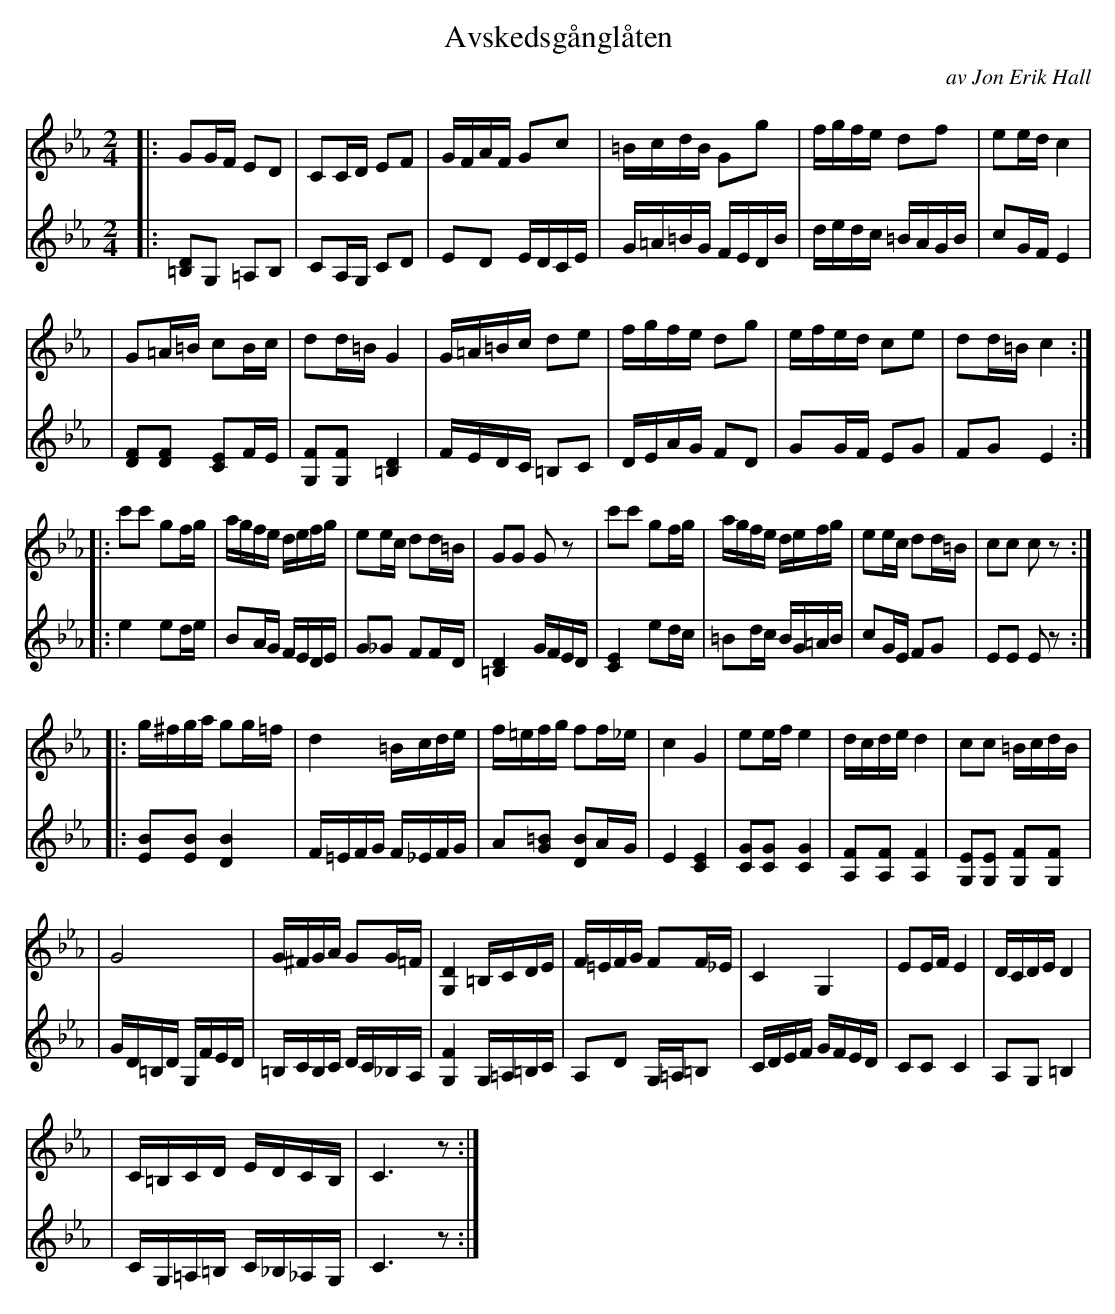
X:1
T: Avskedsg\aangl\aaten
O: av Jon Erik Hall
M: 2/4
L: 1/16
K: Cm
V:1
|: G2GF   E2D2  |  C2CD   E2F2 \
|  GFAF   G2c2  | =BcdB   G2g2 \
|  fgfe   d2f2  |  e2ed   c4   |
|  G2=A=B c2Bc  |  d2d=B  G4   \
|  G=A=Bc d2e2  |  fgfe   d2g2 \
|  efed   c2e2  |  d2d=B  c4  :|
|: c'2c'2 g2fg  |  agfe   defg | e2ec d2d=B | G2G2 G2z2 \
|  c'2c'2 g2fg  |  agfe   defg | e2ec d2d=B | c2c2 c2z2 :|
|: g^fga  g2g=f |  d4    =Bcde \
|  f=efg  f2f_e |  c4     G4   \
|  e2ef   e4    |  dcde   d4   \
|  c2c2  =BcdB  |
|  G8 \
|  G^FGA  G2G=F | [D4G,4] =B,CDE \
|  F=EFG  F2F_E |  C4     G,4  \
|  E2EF   E4    |  DCDE   D4   |
|  C=B,CD EDCB, |  C6     z2  :|
V:2
|: [D2=B,2]G,2 =A,2B,2 | C2A,G, C2D2 \
| E2D2 EDCE | G=A=BG FEDB \
| dedc =BAGB | c2GF E4 |
| [F2D2][F2D2] [E2C2]FE | [F2G,2][F2G,2] [D4=B,4] \
| FEDC =B,2C2 | DEAG F2D2 \
| G2GF E2G2 | F2G2 E4 :|
|: e4 e2de | B2AG FEDE \
| G2_G2 F2FD | [D4=B,4] GFED \
| [E4C4] e2dc | =B2dc BG=AB \
| c2GE F2G2 | E2E2 E2z2 :|
|: [B2E2][B2E2] [B4D4] | F=EFG F_EFG \
| A2[=B2G2] [B2D2]AG | E4 [E4C4] \
| [G2C2][G2C2] [G4C4] | [F2A,2][F2A,2] [F4A,4] \
| [E2G,2][E2G,2] [F2G,2][F2G,2] |
| GD=B,D G,FED \
| =B,CB,C DC_B,A, | [F4G,4] G,=A,=B,C \
| A,2D2 G,=A,=B,2 | CDEF GFED \
| C2C2 C4 | A,2G,2 =B,4 |
| CG,=A,=B, C_B,_A,G, | C6 z2 :|
